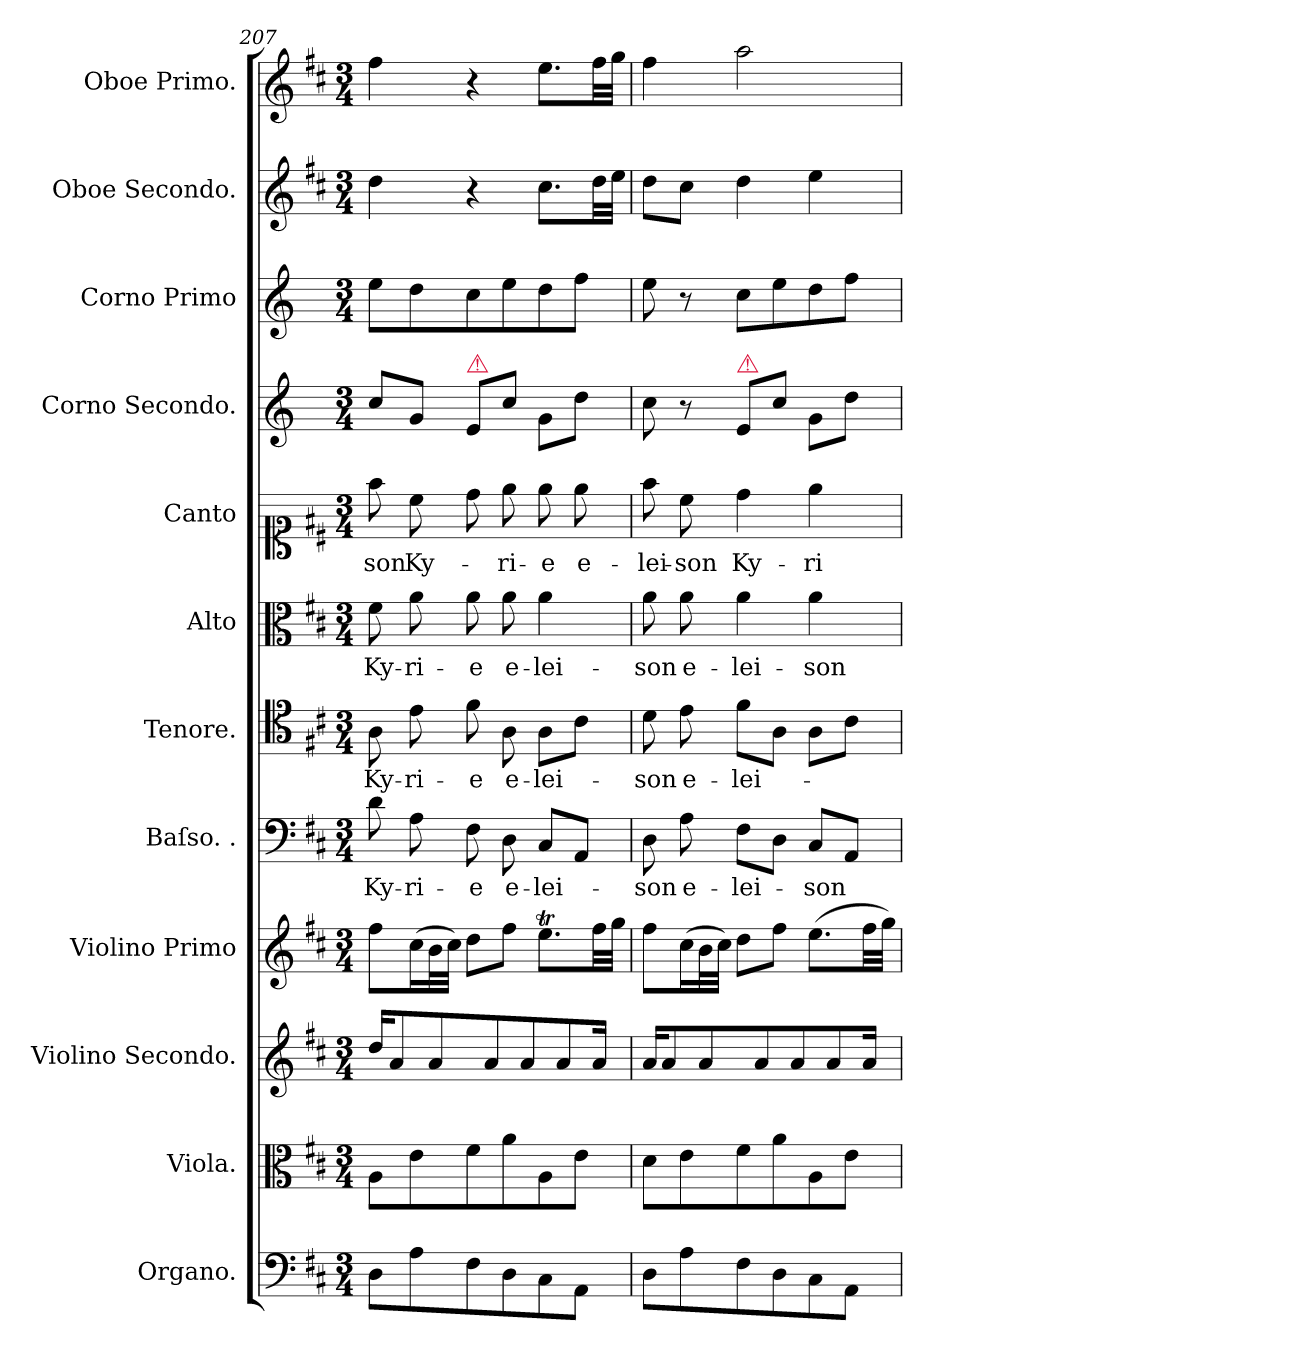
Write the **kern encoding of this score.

**kern	**kern	**kern	**kern	**kern	**text	**kern	**text	**kern	**text	**kern	**text	**kern	**kern	**kern	**kern
*part12	*part11	*part10	*part9	*part8	*part8	*part7	*part7	*part6	*part6	*part5	*part5	*part4	*part3	*part2	*part1
*staff12	*staff11	*staff10	*staff9	*staff8	*staff8	*staff7	*staff7	*staff6	*staff6	*staff5	*staff5	*staff4	*staff3	*staff2	*staff1
*I"Organo.	*I"Viola.	*I"Violino Secondo.	*I"Violino Primo	*I"Baſso. .	*	*I"Tenore.	*	*I"Alto	*	*I"Canto	*	*I"Corno Secondo.	*I"Corno Primo	*I"Oboe Secondo.	*I"Oboe Primo.
*I'org	*I'vla	*I'vl 2	*I'vl 1	*I'B	*	*I'T	*	*I'A	*	*	*	*I'cor 2	*I'cor 1	*I'ob 2	*I'ob 1
*clefF4	*clefC3	*clefG2	*clefG2	*clefF4	*	*clefC4	*	*clefC3	*	*clefC1	*	*clefG2	*clefG2	*clefG2	*clefG2
*	*	*	*	*	*	*	*	*	*	*	*	*ITrd6c10	*ITrd6c10	*	*
*k[f#c#]	*k[f#c#]	*k[f#c#]	*k[f#c#]	*k[f#c#]	*	*k[f#c#]	*	*k[f#c#]	*	*k[f#c#]	*	*k[f#c#]	*k[f#c#]	*k[f#c#]	*k[f#c#]
*M3/4	*M3/4	*M3/4	*M3/4	*M3/4	*	*M3/4	*	*M3/4	*	*M3/4	*	*M3/4	*M3/4	*M3/4	*M3/4
=207	=207	=207	=207	=207	=207	=207	=207	=207	=207	=207	=207	=207	=207	=207	=207
8D\L	8A\L	16dd/KL	8ff#\L	8d\	Ky-	8A\	Ky-	8f#\	Ky-	8ff#\	-son	8d/L	8f#\L	4dd\	4ff#\
.	.	8a/	.	.	.	.	.	.	.	.	.	.	.	.	.
8A\	8e\	.	(>16cc#\L	8A\	-ri-	8e\	-ri-	8a\	-ri-	8cc#\	Ky-	8A/J	8e\	.	.
.	.	8a/	32b\L	.	.	.	.	.	.	.	.	.	.	.	.
.	.	.	32cc#\JJJ)	.	.	.	.	.	.	.	.	.	.	.	.
!	!	!	!	!	!	!	!	!	!	!	!	!LO:TX:a:color=crimson:t=⚠	!	!	!
8F#\	8f#\	.	8dd\L	8F#\	-e	8f#\	-e	8a\	-e	8dd\	.	8F#/L	8d\	4r	4r
.	.	8a/	.	.	.	.	.	.	.	.	.	.	.	.	.
8D\	8a\	.	8ff#\J	8D\	e-	8A\	e-	8a\	e-	8ee\	-ri-	8d\J	8f#\	.	.
.	.	8a/	.	.	.	.	.	.	.	.	.	.	.	.	.
8C#\	8A\	.	8.eeT\L	8C#/L	-lei-	8A\L	-lei-	4a\	-lei-	8ee\	-e	8A\L	8e\	8.cc#\L	8.ee\L
.	.	8a/	.	.	.	.	.	.	.	.	.	.	.	.	.
8AA\J	8e\J	.	.	8AA/J	.	8c#\J	.	.	.	8ee\	e-	8e\J	8g\J	.	.
.	.	16a/Jk	32ff#\LL	.	.	.	.	.	.	.	.	.	.	32dd\LL	32ff#\LL
.	.	.	32gg\JJJ	.	.	.	.	.	.	.	.	.	.	32ee\JJJ	32gg\JJJ
=208	=208	=208	=208	=208	=208	=208	=208	=208	=208	=208	=208	=208	=208	=208	=208
8D\L	8d\L	16a/KL	8ff#\L	8D\	-son	8d\	-son	8a\	-son	8ff#\	-lei-	8d\	8f#\	8dd\L	4ff#\
.	.	8a/	.	.	.	.	.	.	.	.	.	.	.	.	.
!	!	!	!	!	!LO:LY:i	!	!	!	!LO:LY:i	!	!	!	!	!	!
8A\	8e\	.	(>16cc#\L	8A\	e-	8e\	e-	8a\	e-	8cc#\	-son	8r	8r	8cc#\J	.
.	.	8a/	32b\L	.	.	.	.	.	.	.	.	.	.	.	.
.	.	.	32cc#\JJJ)	.	.	.	.	.	.	.	.	.	.	.	.
!	!	!	!	!	!	!	!	!	!	!	!	!LO:TX:a:color=crimson:t=⚠	!	!	!
!	!	!	!	!	!LO:LY:i	!	!	!	!LO:LY:i	!	!	!	!	!	!
8F#\	8f#\	.	8dd\L	8F#\L	-lei-	8f#\L	-lei-	4a\	-lei-	4dd\	Ky-	8F#/L	8d\L	4dd\	2aa\
.	.	8a/	.	.	.	.	.	.	.	.	.	.	.	.	.
8D\	8a\	.	8ff#\J	8D\J	.	8A\J	.	.	.	.	.	8d\J	8f#\	.	.
.	.	8a/	.	.	.	.	.	.	.	.	.	.	.	.	.
!	!	!	!	!	!LO:LY:i	!	!	!	!LO:LY:i	!	!	!	!	!	!
8C#\	8A\	.	(>8.ee\L	8C#/L	-son	8A\L	.	4a\	-son	4ee\	-ri-	8A\L	8e\	4ee\	.
.	.	8a/	.	.	.	.	.	.	.	.	.	.	.	.	.
8AA\J	8e\J	.	.	8AA/J	.	8c#\J	.	.	.	.	.	8e\J	8g\J	.	.
.	.	16a/Jk	32ff#\LL	.	.	.	.	.	.	.	.	.	.	.	.
.	.	.	32gg\JJJ)	.	.	.	.	.	.	.	.	.	.	.	.
=	=	=	=	=	=	=	=	=	=	=	=	=	=	=	=
*-	*-	*-	*-	*-	*-	*-	*-	*-	*-	*-	*-	*-	*-	*-	*-
